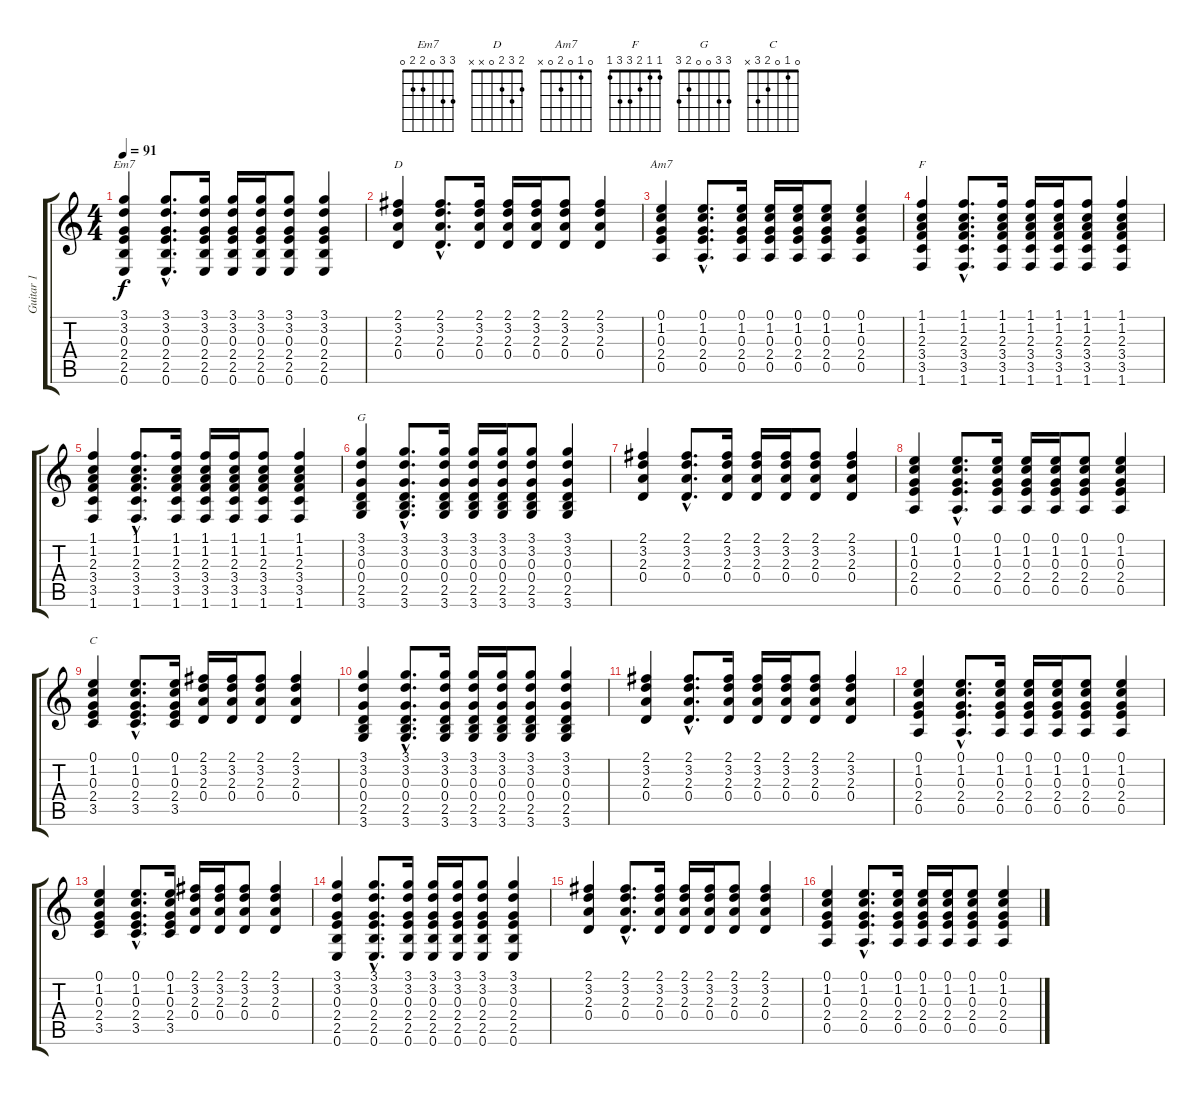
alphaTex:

\track ("Guitar 1" "Guitar 1") {instrument electricguitarclean}
\staff {score tabs}
\tuning (E4 B3 G3 D3 A2 E2) {hide}
\chord ("Em7" 3 3 0 2 2 0)
\chord ("D" 2 3 2 0 x x)
\chord ("Am7" 0 1 0 2 0 x)
\chord ("F" 1 1 2 3 3 1)
\chord ("G" 3 3 0 0 2 3)
\chord ("C" 0 1 0 2 3 x)
\ts (4 4)
\tempo 91
\clef g2
\ks c
(3.1 3.2 0.3 2.4 2.5 0.6).4{ch "Em7" dy f} (3.1{hac} 3.2{hac} 0.3{hac} 2.4{hac} 2.5{hac} 0.6{hac}).8{d} (3.1 3.2 0.3 2.4 2.5 0.6).16 (3.1 3.2 0.3 2.4 2.5 0.6).16 (3.1 3.2 0.3 2.4 2.5 0.6).16 (3.1 3.2 0.3 2.4 2.5 0.6).8 (3.1 3.2 0.3 2.4 2.5 0.6).4 |
(2.1 3.2 2.3 0.4).4{ch "D"} (2.1{hac} 3.2{hac} 2.3{hac} 0.4{hac}).8{d} (2.1 3.2 2.3 0.4).16 (2.1 3.2 2.3 0.4).16 (2.1 3.2 2.3 0.4).16 (2.1 3.2 2.3 0.4).8 (2.1 3.2 2.3 0.4).4 |
(0.1 1.2 0.3 2.4 0.5).4{ch "Am7"} (0.1{hac} 1.2{hac} 0.3{hac} 2.4{hac} 0.5{hac}).8{d} (0.1 1.2 0.3 2.4 0.5).16 (0.1 1.2 0.3 2.4 0.5).16 (0.1 1.2 0.3 2.4 0.5).16 (0.1 1.2 0.3 2.4 0.5).8 (0.1 1.2 0.3 2.4 0.5).4 |
(1.1 1.2 2.3 3.4 3.5 1.6).4{ch "F"} (1.1{hac} 1.2{hac} 2.3{hac} 3.4{hac} 3.5{hac} 1.6{hac}).8{d} (1.1 1.2 2.3 3.4 3.5 1.6).16 (1.1 1.2 2.3 3.4 3.5 1.6).16 (1.1 1.2 2.3 3.4 3.5 1.6).16 (1.1 1.2 2.3 3.4 3.5 1.6).8 (1.1 1.2 2.3 3.4 3.5 1.6).4 |
(1.1 1.2 2.3 3.4 3.5 1.6).4 (1.1{hac} 1.2{hac} 2.3{hac} 3.4{hac} 3.5{hac} 1.6{hac}).8{d} (1.1 1.2 2.3 3.4 3.5 1.6).16 (1.1 1.2 2.3 3.4 3.5 1.6).16 (1.1 1.2 2.3 3.4 3.5 1.6).16 (1.1 1.2 2.3 3.4 3.5 1.6).8 (1.1 1.2 2.3 3.4 3.5 1.6).4 |
(3.1 3.2 0.3 0.4 2.5 3.6).4{ch "G"} (3.1{hac} 3.2{hac} 0.3{hac} 0.4{hac} 2.5{hac} 3.6{hac}).8{d} (3.1 3.2 0.3 0.4 2.5 3.6).16 (3.1 3.2 0.3 0.4 2.5 3.6).16 (3.1 3.2 0.3 0.4 2.5 3.6).16 (3.1 3.2 0.3 0.4 2.5 3.6).8 (3.1 3.2 0.3 0.4 2.5 3.6).4 |
(2.1 3.2 2.3 0.4).4 (2.1{hac} 3.2{hac} 2.3{hac} 0.4{hac}).8{d} (2.1 3.2 2.3 0.4).16 (2.1 3.2 2.3 0.4).16 (2.1 3.2 2.3 0.4).16 (2.1 3.2 2.3 0.4).8 (2.1 3.2 2.3 0.4).4 |
(0.1 1.2 0.3 2.4 0.5).4 (0.1{hac} 1.2{hac} 0.3{hac} 2.4{hac} 0.5{hac}).8{d} (0.1 1.2 0.3 2.4 0.5).16 (0.1 1.2 0.3 2.4 0.5).16 (0.1 1.2 0.3 2.4 0.5).16 (0.1 1.2 0.3 2.4 0.5).8 (0.1 1.2 0.3 2.4 0.5).4 |
(0.1 1.2 0.3 2.4 3.5).4{ch "C"} (0.1{hac} 1.2{hac} 0.3{hac} 2.4{hac} 3.5{hac}).8{d} (0.1 1.2 0.3 2.4 3.5).16 (2.1 3.2 2.3 0.4).16 (2.1 3.2 2.3 0.4).16 (2.1 3.2 2.3 0.4).8 (2.1 3.2 2.3 0.4).4 |
(3.1 3.2 0.3 0.4 2.5 3.6).4 (3.1{hac} 3.2{hac} 0.3{hac} 0.4{hac} 2.5{hac} 3.6{hac}).8{d} (3.1 3.2 0.3 0.4 2.5 3.6).16 (3.1 3.2 0.3 0.4 2.5 3.6).16 (3.1 3.2 0.3 0.4 2.5 3.6).16 (3.1 3.2 0.3 0.4 2.5 3.6).8 (3.1 3.2 0.3 0.4 2.5 3.6).4 |
(2.1 3.2 2.3 0.4).4 (2.1{hac} 3.2{hac} 2.3{hac} 0.4{hac}).8{d} (2.1 3.2 2.3 0.4).16 (2.1 3.2 2.3 0.4).16 (2.1 3.2 2.3 0.4).16 (2.1 3.2 2.3 0.4).8 (2.1 3.2 2.3 0.4).4 |
(0.1 1.2 0.3 2.4 0.5).4 (0.1{hac} 1.2{hac} 0.3{hac} 2.4{hac} 0.5{hac}).8{d} (0.1 1.2 0.3 2.4 0.5).16 (0.1 1.2 0.3 2.4 0.5).16 (0.1 1.2 0.3 2.4 0.5).16 (0.1 1.2 0.3 2.4 0.5).8 (0.1 1.2 0.3 2.4 0.5).4 |
(0.1 1.2 0.3 2.4 3.5).4 (0.1{hac} 1.2{hac} 0.3{hac} 2.4{hac} 3.5{hac}).8{d} (0.1 1.2 0.3 2.4 3.5).16 (2.1 3.2 2.3 0.4).16 (2.1 3.2 2.3 0.4).16 (2.1 3.2 2.3 0.4).8 (2.1 3.2 2.3 0.4).4 |
(3.1 3.2 0.3 2.4 2.5 0.6).4 (3.1{hac} 3.2{hac} 0.3{hac} 2.4{hac} 2.5{hac} 0.6{hac}).8{d} (3.1 3.2 0.3 2.4 2.5 0.6).16 (3.1 3.2 0.3 2.4 2.5 0.6).16 (3.1 3.2 0.3 2.4 2.5 0.6).16 (3.1 3.2 0.3 2.4 2.5 0.6).8 (3.1 3.2 0.3 2.4 2.5 0.6).4 |
(2.1 3.2 2.3 0.4).4 (2.1{hac} 3.2{hac} 2.3{hac} 0.4{hac}).8{d} (2.1 3.2 2.3 0.4).16 (2.1 3.2 2.3 0.4).16 (2.1 3.2 2.3 0.4).16 (2.1 3.2 2.3 0.4).8 (2.1 3.2 2.3 0.4).4 |
(0.1 1.2 0.3 2.4 0.5).4 (0.1{hac} 1.2{hac} 0.3{hac} 2.4{hac} 0.5{hac}).8{d} (0.1 1.2 0.3 2.4 0.5).16 (0.1 1.2 0.3 2.4 0.5).16 (0.1 1.2 0.3 2.4 0.5).16 (0.1 1.2 0.3 2.4 0.5).8 (0.1 1.2 0.3 2.4 0.5).4
